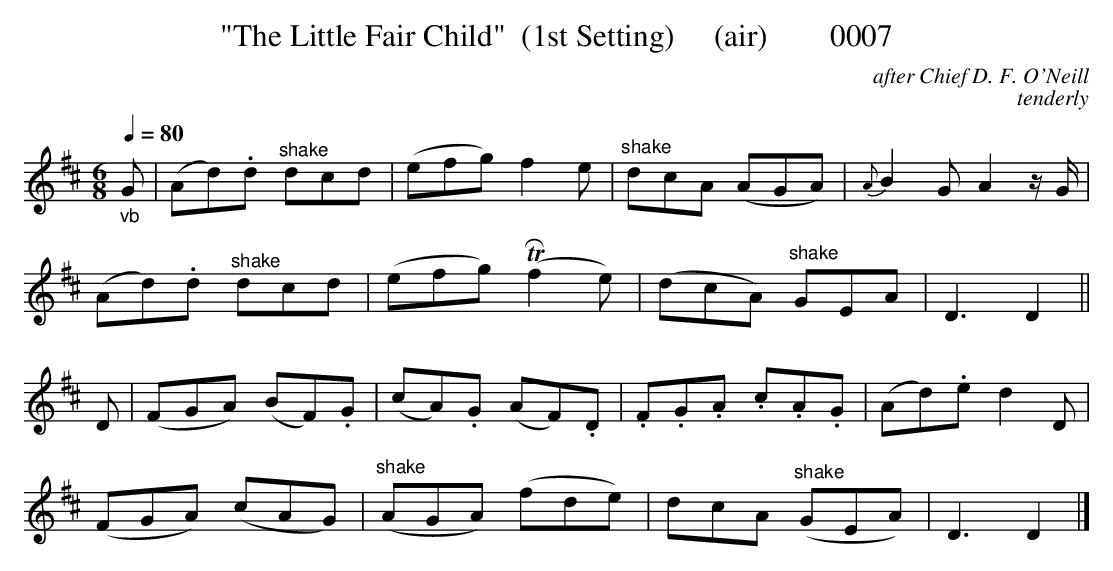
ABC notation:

X:1
T: "The Little Fair Child"  (1st Setting)     (air)        0007
C:after Chief D. F. O'Neill
C:tenderly
Q:1/4=80
M:6/8
L:1/8
K:D
"_vb"G|(Ad).d "^shake"dcd|(efg) f2e|"^shake"dcA (AGA)|{A}B2G A2z/2G/2|
(Ad).d "^shake"dcd|(efg) (TRf2e)|(dcA) "^shake"GEA|D3D2||
D|(FGA) (BF).G|(cA).G (AF).D|.F.G.A .c.A.G|(Ad).e d2D|
(FGA) (cAG)|"^shake"(AGA) (fde)|dcA "^shake"(GEA)|D3D2|]
